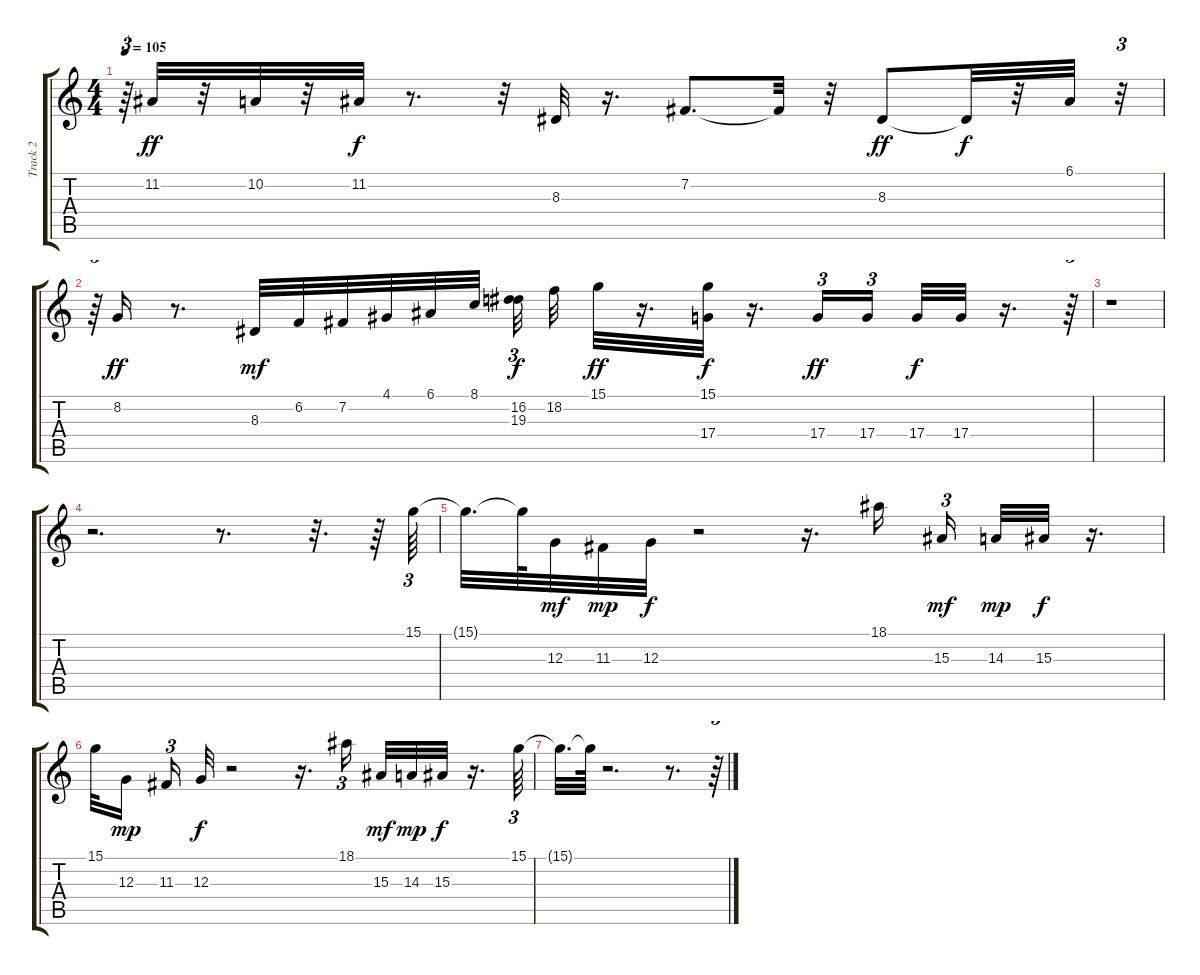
\track ("Track 2" "Track 2") {instrument oboe}
\staff {score tabs}
\tuning (E4 B3 G3 D3 A2 E2) {hide}
\ts (4 4)
\tempo 105
\clef g2
\ks c
r.64{tu (3 2) dy ff} 11.2.32 r.32 10.2.32 r.32 11.2.32{dy f} r.8{d} r.32 8.3.32 r.16{d} 7.2.8{d} 7.2{t}.32 r.32 8.3.8{dy ff} 8.3{t}.32{dy f} r.32 6.1.32 r.32{tu (3 2)} |
r.64{tu (3 2)} 8.2.16{dy ff} r.8{d} 8.3.32{dy mf} 6.2.32 7.2.32 4.1.32 6.1.32 8.1.32{beam splitsecondary} (16.2 19.3).32{tu (3 2) dy f} 18.2.32 15.1.32{dy ff} r.16{d} (15.1 17.4).32{dy f} r.16{d} 17.4.16{tu (3 2) dy ff} 17.4.16{tu (3 2) beam splitsecondary} 17.4.32{dy f} 17.4.32 r.16{d} r.64{tu (3 2)} |
r.1 |
r.2{d} r.8{d} r.32{d} r.64 15.1.64{tu (3 2)} |
15.1{t}.32{d} 15.1{t}.64 12.3.32{dy mf} 11.3.32{dy mp} 12.3.32{dy f} r.2 r.16{d} 18.1.16{beam splitsecondary} 15.3.16{tu (3 2) dy mf beam splitsecondary} 14.3.32{dy mp} 15.3.32{dy f} r.16{d} |
15.1.32 12.3.16{dy mp beam splitsecondary} 11.3.16{tu (3 2)} 12.3.32{dy f} r.2 r.16{d} 18.1.16{tu (3 2) beam splitsecondary} 15.3.32{dy mf} 14.3.32{dy mp} 15.3.32{dy f} r.16{d} 15.1.64{tu (3 2)} |
15.1{t}.32{d} 15.1{t}.64 r.2{d} r.8{d} r.64{tu (3 2)}
